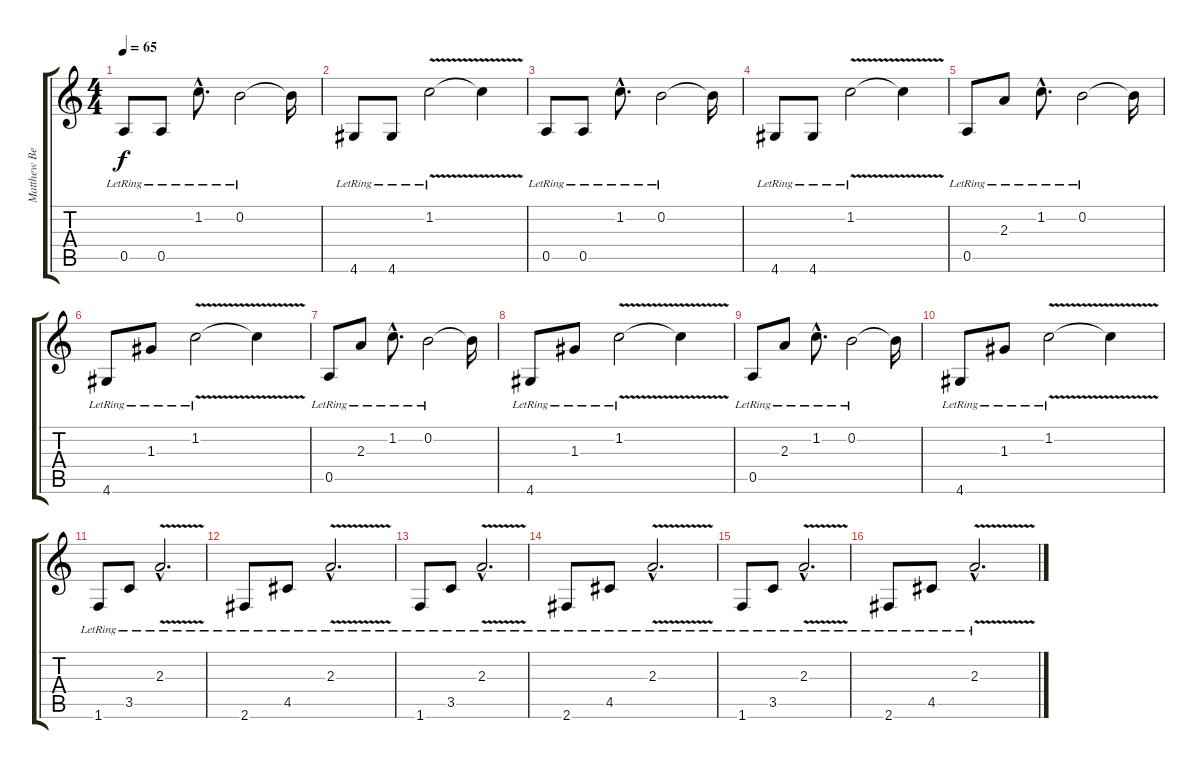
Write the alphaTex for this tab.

\track ("Matthew Bellamy" "Matthew Be") {instrument electricguitarclean}
\staff {score tabs}
\tuning (E4 B3 G3 D3 A2 E2) {hide}
\ts (4 4)
\tempo 65
\clef g2
\ks c
0.5{lr}.8{dy f} 0.5{lr}.8 1.2{hac lr}.8{d} 0.2{lr}.2 0.2{t}.16 |
4.6{lr}.8 4.6{lr}.8 1.2{v lr}.2 1.2{t}.4 |
0.5{lr}.8 0.5{lr}.8 1.2{hac lr}.8{d} 0.2{lr}.2 0.2{t}.16 |
4.6{lr}.8 4.6{lr}.8 1.2{v lr}.2 1.2{t}.4 |
0.5{lr}.8 2.3{lr}.8 1.2{hac lr}.8{d} 0.2{lr}.2 0.2{t}.16 |
4.6{lr}.8 1.3{lr}.8 1.2{v lr}.2 1.2{t}.4 |
0.5{lr}.8 2.3{lr}.8 1.2{hac lr}.8{d} 0.2{lr}.2 0.2{t}.16 |
4.6{lr}.8 1.3{lr}.8 1.2{v lr}.2 1.2{t}.4 |
0.5{lr}.8 2.3{lr}.8 1.2{hac lr}.8{d} 0.2{lr}.2 0.2{t}.16 |
4.6{lr}.8 1.3{lr}.8 1.2{v lr}.2 1.2{t}.4 |
1.6{lr}.8 3.5{lr}.8 2.3{v hac lr}.2{d} |
2.6{lr}.8 4.5{lr}.8 2.3{v hac lr}.2{d} |
1.6{lr}.8 3.5{lr}.8 2.3{v hac lr}.2{d} |
2.6{lr}.8 4.5{lr}.8 2.3{v hac lr}.2{d} |
1.6{lr}.8{volume 0} 3.5{lr}.8 2.3{v hac lr}.2{d} |
2.6{lr}.8 4.5{lr}.8 2.3{v hac lr}.2{d}
